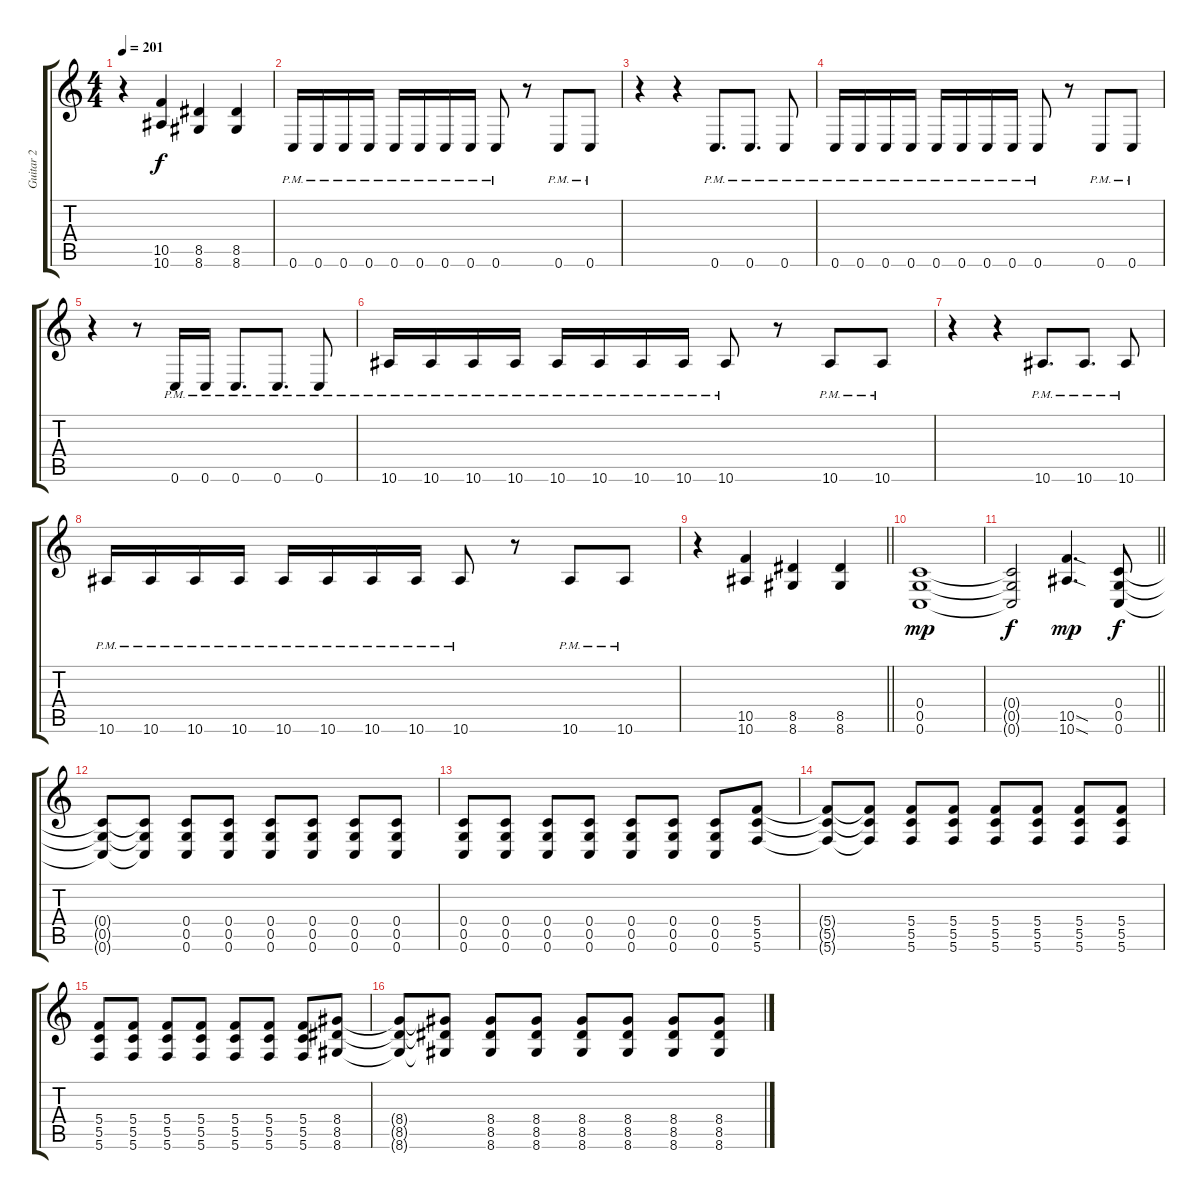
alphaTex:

\track ("Guitar 2" "Guitar 2") {instrument overdrivenguitar}
\staff {score tabs}
\tuning (D4 A3 F3 C3 G2 C2) {hide}
\ts (4 4)
\tempo 201
\clef g2
\ks c
r.4{dy f} (10.5 10.6).4 (8.5 8.6).4 (8.5 8.6).4 |
0.6{pm}.16 0.6{pm}.16 0.6{pm}.16 0.6{pm}.16 0.6{pm}.16 0.6{pm}.16 0.6{pm}.16 0.6{pm}.16 0.6{pm}.8 r.8 0.6{pm}.8 0.6{pm}.8 |
r.4 r.4 0.6{pm}.8{d} 0.6{pm}.8{d} 0.6{pm}.8 |
0.6{pm}.16 0.6{pm}.16 0.6{pm}.16 0.6{pm}.16 0.6{pm}.16 0.6{pm}.16 0.6{pm}.16 0.6{pm}.16 0.6{pm}.8 r.8 0.6{pm}.8 0.6{pm}.8 |
r.4 r.8 0.6{pm}.16 0.6{pm}.16 0.6{pm}.8{d} 0.6{pm}.8{d} 0.6{pm}.8 |
10.6{pm}.16 10.6{pm}.16 10.6{pm}.16 10.6{pm}.16 10.6{pm}.16 10.6{pm}.16 10.6{pm}.16 10.6{pm}.16 10.6{pm}.8 r.8 10.6{pm}.8 10.6{pm}.8 |
r.4 r.4 10.6{pm}.8{d} 10.6{pm}.8{d} 10.6{pm}.8 |
10.6{pm}.16 10.6{pm}.16 10.6{pm}.16 10.6{pm}.16 10.6{pm}.16 10.6{pm}.16 10.6{pm}.16 10.6{pm}.16 10.6{pm}.8 r.8 10.6{pm}.8 10.6{pm}.8 |
\barLineRight lightlight
r.4 (10.5 10.6).4 (8.5 8.6).4 (8.5 8.6).4 |
\section ("" " ")
(0.4 0.5 0.6).1{dy mp} |
\barLineRight lightlight
(0.4{t} 0.5{t} 0.6{t}).2{dy f} (10.5{sod} 10.6{sod}).4{d dy mp} (0.4 0.5 0.6).8{dy f} |
\section ("" " ")
(0.4{t} 0.5{t} 0.6{t}).8 (0.4{t} 0.5{t} 0.6{t}).8 (0.4 0.5 0.6).8 (0.4 0.5 0.6).8 (0.4 0.5 0.6).8 (0.4 0.5 0.6).8 (0.4 0.5 0.6).8 (0.4 0.5 0.6).8 |
(0.4 0.5 0.6).8 (0.4 0.5 0.6).8 (0.4 0.5 0.6).8 (0.4 0.5 0.6).8 (0.4 0.5 0.6).8 (0.4 0.5 0.6).8 (0.4 0.5 0.6).8 (5.4 5.5 5.6).8 |
(5.4{t} 5.5{t} 5.6{t}).8 (5.4{t} 5.5{t} 5.6{t}).8 (5.4 5.5 5.6).8 (5.4 5.5 5.6).8 (5.4 5.5 5.6).8 (5.4 5.5 5.6).8 (5.4 5.5 5.6).8 (5.4 5.5 5.6).8 |
(5.4 5.5 5.6).8 (5.4 5.5 5.6).8 (5.4 5.5 5.6).8 (5.4 5.5 5.6).8 (5.4 5.5 5.6).8 (5.4 5.5 5.6).8 (5.4 5.5 5.6).8 (8.4 8.5 8.6).8 |
(8.4{t} 8.5{t} 8.6{t}).8 (8.4{t} 8.5{t} 8.6{t}).8 (8.4 8.5 8.6).8 (8.4 8.5 8.6).8 (8.4 8.5 8.6).8 (8.4 8.5 8.6).8 (8.4 8.5 8.6).8 (8.4 8.5 8.6).8
